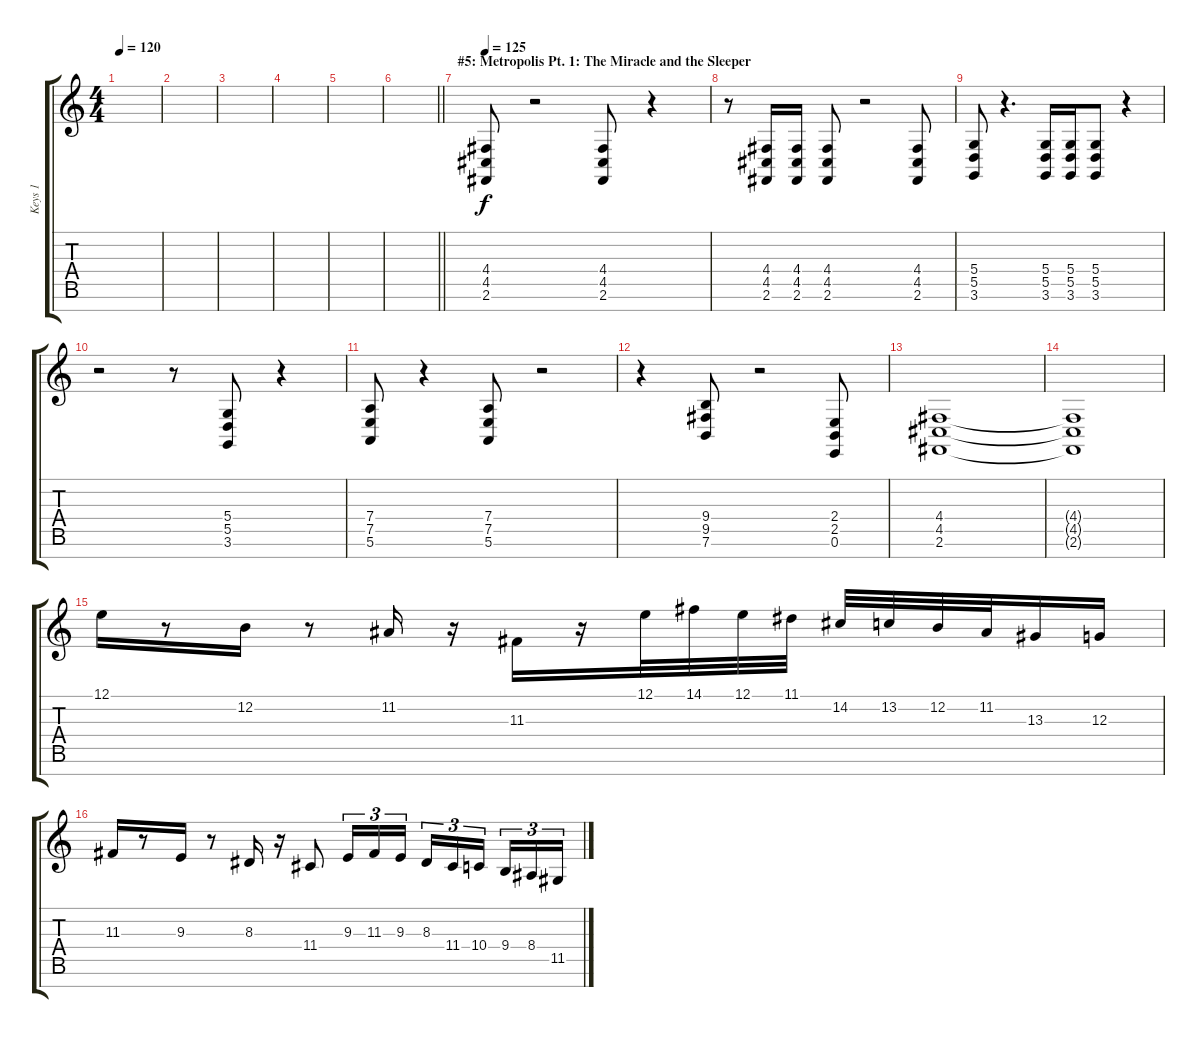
\track ("Keys 1" "Keys 1") {instrument xylophone}
\staff {score tabs}
\tuning (E4 B3 G3 D3 A2 E2 B1) {hide}
\ts (4 4)
\tempo 120
\clef g2
\ks c
|
|
|
|
|
\barLineRight lightlight
|
\section ("" "#5: Metropolis Pt. 1: The Miracle and the Sleeper")
\tempo 125
(4.4 4.5 2.6).8 r.2 (4.4 4.5 2.6).8 r.4 |
r.8 (4.4 4.5 2.6).16 (4.4 4.5 2.6).16 (4.4 4.5 2.6).8 r.2 (4.4 4.5 2.6).8 |
(5.4 5.5 3.6).8 r.4{d} (5.4 5.5 3.6).16 (5.4 5.5 3.6).16 (5.4 5.5 3.6).8 r.4 |
r.2 r.8 (5.4 5.5 3.6).8 r.4 |
(7.4 7.5 5.6).8 r.4 (7.4 7.5 5.6).8 r.2 |
r.4 (9.4 9.5 7.6).8 r.2 (2.4 2.5 0.6).8 |
(4.4 4.5 2.6).1 |
(4.4{t} 4.5{t} 2.6{t}).1 |
12.1.16 r.8 12.2.16 r.8 11.2.16 r.16 11.3.16 r.16 12.1.32 14.1.32 12.1.32 11.1.32 14.2.32 13.2.32 12.2.32 11.2.32 13.3.16 12.3.16 |
11.3.16 r.8 9.3.16 r.8 8.3.16 r.16 11.4.8 9.3.16{tu (3 2)} 11.3.16{tu (3 2)} 9.3.16{tu (3 2)} 8.3.16{tu (3 2)} 11.4.16{tu (3 2)} 10.4.16{tu (3 2) beam splitsecondary} 9.4.16{tu (3 2)} 8.4.16{tu (3 2)} 11.5.16{tu (3 2)}
